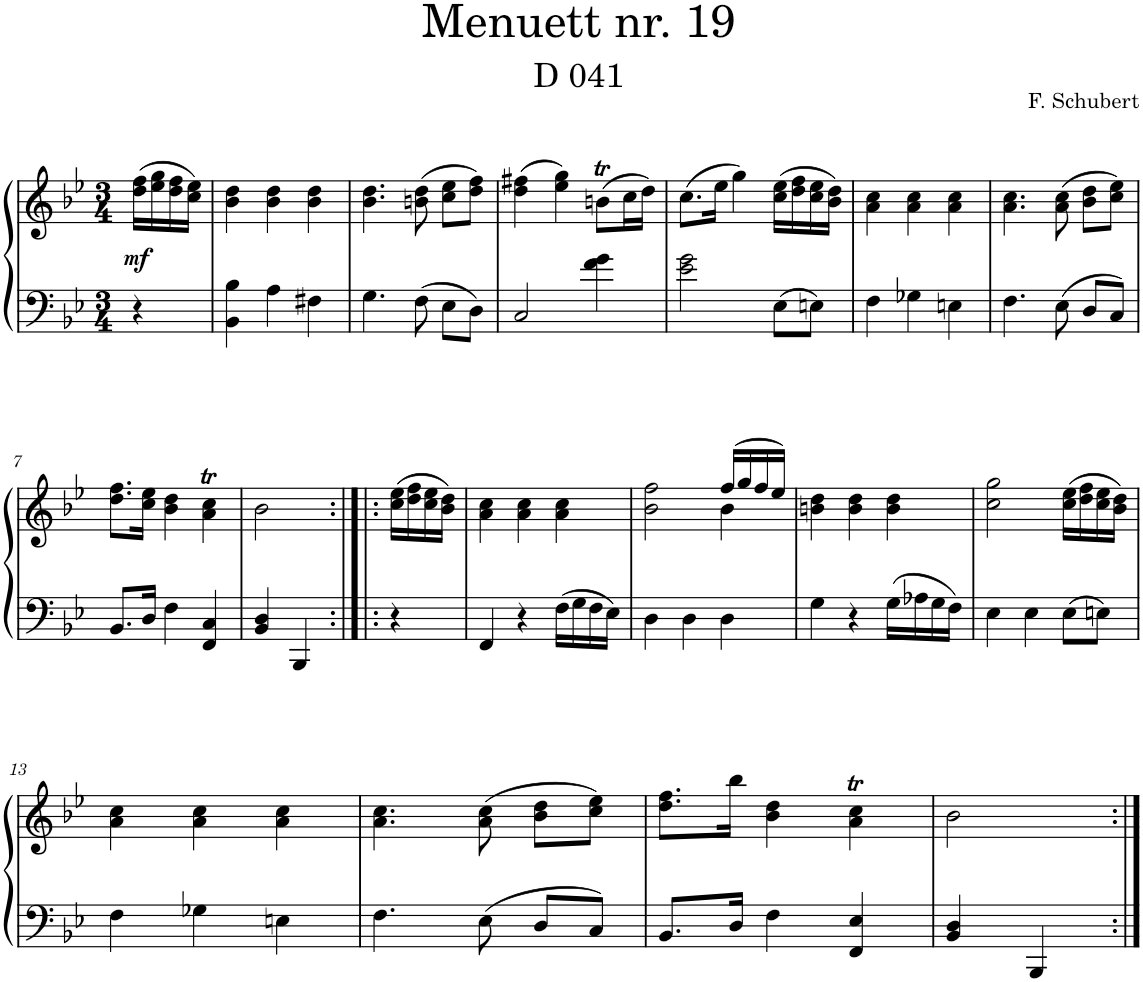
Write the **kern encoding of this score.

**kern	**kern	**dynam
*part1	*part1	*part1
*staff2	*staff1	*staff1/2
*I"Piano	*	*
*I'Pno.	*	*
*clefF4	*clefG2	*
*k[b-e-]	*k[b-e-]	*
*M3/4	*M3/4	*
=	=	=
!	!	!LO:DY:b
4r	(16dd\ 16ff\LL	mf
.	16ee-\ 16gg\	.
.	16dd\ 16ff\	.
.	16cc\ 16ee-\JJ)	.
=1	=1	=1
4BB-\ 4B-\	4b-\ 4dd\	.
4A\	4b-\ 4dd\	.
4F#X\	4b-\ 4dd\	.
=2	=2	=2
4.G\	4.b-\ 4.dd\	.
8F\	(8bn\ 8dd\	.
8E-\L	8cc\ 8ee-\L	.
8D\J	8dd\ 8ff\J)	.
=3	=3	=3
2C/	(4dd\ 4ff#X\	.
.	4ee-\ 4gg\)	.
4f\ 4g\	(8bnt\L	.
.	16cc\L	.
.	16dd\JJ)	.
=4	=4	=4
2e-\ 2g\	(8.cc\L	.
.	16ee-\Jk	.
.	4gg\)	.
8E-\L	(16cc\ 16ee-\LL	.
.	16dd\ 16ff\	.
8En\J	16cc\ 16ee-\	.
.	16b-\ 16dd\JJ)	.
=5	=5	=5
4F\	4a\ 4cc\	.
4G-X\	4a\ 4cc\	.
4En\	4a\ 4cc\	.
=6	=6	=6
4.F\	4.a\ 4.cc\	.
8E-\	(8a\ 8cc\	.
8D/L	8b-\ 8dd\L	.
8C/J	8cc\ 8ee-\J)	.
!!LO:LB:g=z
=7	=7	=7
8.BB-/L	8.dd\ 8.ff\L	.
16D/Jk	16cc\ 16ee-\Jk	.
4F\	4b-\ 4dd\	.
4FF/ 4C/	4a\T 4cc\T	.
=8	=8	=8
4BB-/ 4D/	2b-\	.
4BBB-/	.	.
=8X1:|!|:	=8X1:|!|:	=8X1:|!|:
4r	(16cc\ 16ee-\LL	.
.	16dd\ 16ff\	.
.	16cc\ 16ee-\	.
.	16b-\ 16dd\JJ)	.
=9	=9	=9
4FF/	4a\ 4cc\	.
4r	4a\ 4cc\	.
16F\LL	4a\ 4cc\	.
16G\	.	.
16F\	.	.
16E-\JJ	.	.
=10	=10	=10
*	*^	*
4D\	2b-\ 2ff\	2ryy	.
4D\	.	.	.
4D\	(16ff/LL	4b-\	.
.	16gg/	.	.
.	16ff/	.	.
.	16ee-/JJ)	.	.
*	*v	*v	*
=11	=11	=11
4G\	4bn\ 4dd\	.
4r	4b\ 4dd\	.
16G\LL	4b\ 4dd\	.
16A-X\	.	.
16G\	.	.
16F\JJ	.	.
=12	=12	=12
4E-\	2cc\ 2gg\	.
4E-\	.	.
8E-\L	(16cc\ 16ee-\LL	.
.	16dd\ 16ff\	.
8En\J	16cc\ 16ee-\	.
.	16b-\ 16dd\JJ)	.
!!LO:LB:g=z
=13	=13	=13
4F\	4a\ 4cc\	.
4G-X\	4a\ 4cc\	.
4En\	4a\ 4cc\	.
=14	=14	=14
4.F\	4.a\ 4.cc\	.
8E-\	(8a\ 8cc\	.
8D/L	8b-\ 8dd\L	.
8C/J	8cc\ 8ee-\J)	.
=15	=15	=15
8.BB-/L	8.dd\ 8.ff\L	.
16D/Jk	16bb-\Jk	.
4F\	4b-\ 4dd\	.
4FF/ 4E-/	4a\T 4cc\T	.
=16	=16	=16
4BB-/ 4D/	2b-\	.
4BBB-/	.	.
=:|!	=:|!	=:|!
*-	*-	*-
